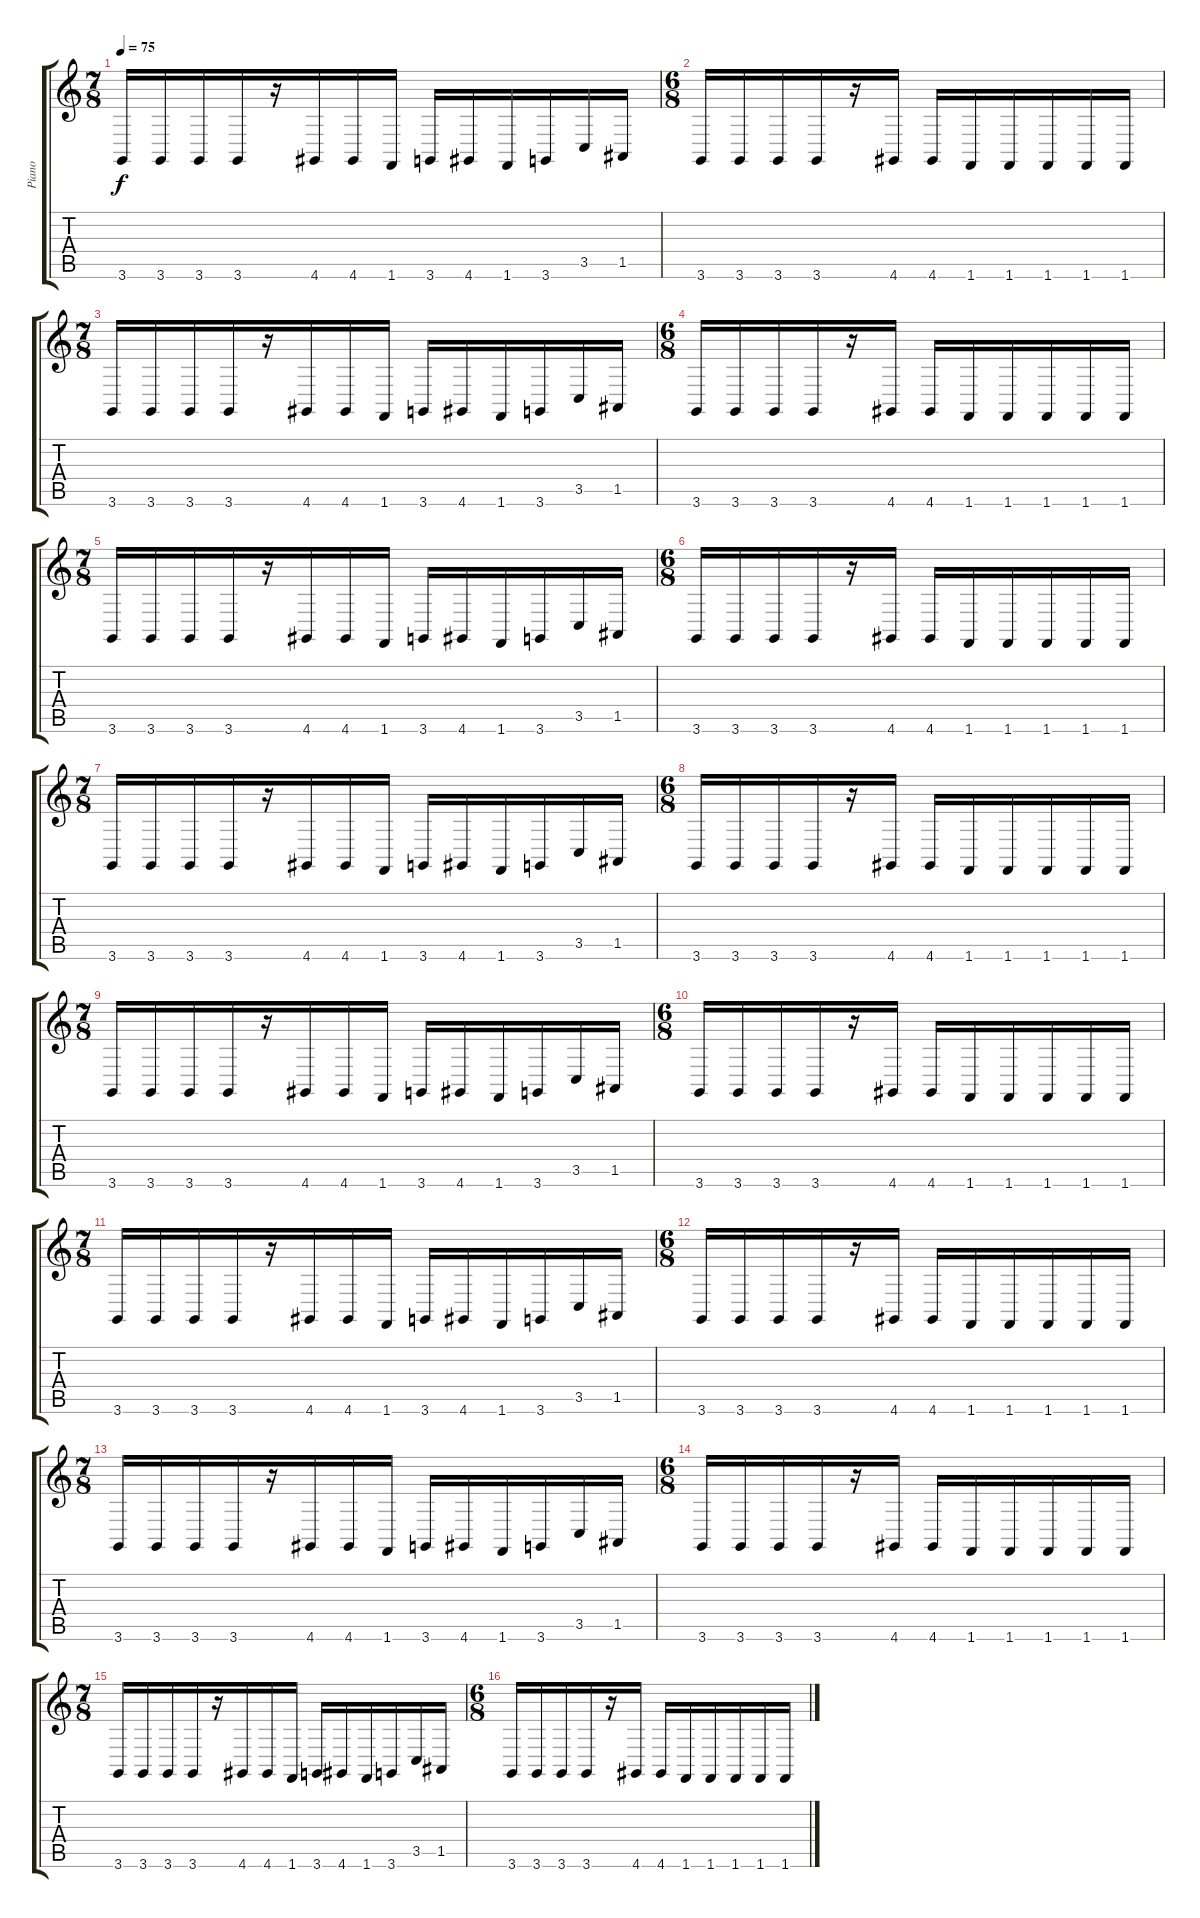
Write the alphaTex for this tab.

\track ("Piano" "Piano") {instrument acousticgrandpiano}
\staff {score tabs}
\tuning (E4 B3 G3 D3 A2 E2) {hide}
\ts (7 8)
\tempo 75
\clef g2
\ks c
3.6.16{dy f} 3.6.16 3.6.16 3.6.16 r.16 4.6.16 4.6.16 1.6.16 3.6.16 4.6.16 1.6.16 3.6.16 3.5.16 1.5.16 |
\ts (6 8)
3.6.16 3.6.16 3.6.16 3.6.16 r.16 4.6.16 4.6.16 1.6.16 1.6.16 1.6.16 1.6.16 1.6.16 |
\ts (7 8)
3.6.16 3.6.16 3.6.16 3.6.16 r.16 4.6.16 4.6.16 1.6.16 3.6.16 4.6.16 1.6.16 3.6.16 3.5.16 1.5.16 |
\ts (6 8)
3.6.16 3.6.16 3.6.16 3.6.16 r.16 4.6.16 4.6.16 1.6.16 1.6.16 1.6.16 1.6.16 1.6.16 |
\ts (7 8)
3.6.16 3.6.16 3.6.16 3.6.16 r.16 4.6.16 4.6.16 1.6.16 3.6.16 4.6.16 1.6.16 3.6.16 3.5.16 1.5.16 |
\ts (6 8)
3.6.16 3.6.16 3.6.16 3.6.16 r.16 4.6.16 4.6.16 1.6.16 1.6.16 1.6.16 1.6.16 1.6.16 |
\ts (7 8)
3.6.16 3.6.16 3.6.16 3.6.16 r.16 4.6.16 4.6.16 1.6.16 3.6.16 4.6.16 1.6.16 3.6.16 3.5.16 1.5.16 |
\ts (6 8)
3.6.16 3.6.16 3.6.16 3.6.16 r.16 4.6.16 4.6.16 1.6.16 1.6.16 1.6.16 1.6.16 1.6.16 |
\ts (7 8)
3.6.16 3.6.16 3.6.16 3.6.16 r.16 4.6.16 4.6.16 1.6.16 3.6.16 4.6.16 1.6.16 3.6.16 3.5.16 1.5.16 |
\ts (6 8)
3.6.16 3.6.16 3.6.16 3.6.16 r.16 4.6.16 4.6.16 1.6.16 1.6.16 1.6.16 1.6.16 1.6.16 |
\ts (7 8)
3.6.16 3.6.16 3.6.16 3.6.16 r.16 4.6.16 4.6.16 1.6.16 3.6.16 4.6.16 1.6.16 3.6.16 3.5.16 1.5.16 |
\ts (6 8)
3.6.16 3.6.16 3.6.16 3.6.16 r.16 4.6.16 4.6.16 1.6.16 1.6.16 1.6.16 1.6.16 1.6.16 |
\ts (7 8)
3.6.16 3.6.16 3.6.16 3.6.16 r.16 4.6.16 4.6.16 1.6.16 3.6.16 4.6.16 1.6.16 3.6.16 3.5.16 1.5.16 |
\ts (6 8)
3.6.16 3.6.16 3.6.16 3.6.16 r.16 4.6.16 4.6.16 1.6.16 1.6.16 1.6.16 1.6.16 1.6.16 |
\ts (7 8)
3.6.16 3.6.16 3.6.16 3.6.16 r.16 4.6.16 4.6.16 1.6.16 3.6.16 4.6.16 1.6.16 3.6.16 3.5.16 1.5.16 |
\ts (6 8)
3.6.16 3.6.16 3.6.16 3.6.16 r.16 4.6.16 4.6.16 1.6.16 1.6.16 1.6.16 1.6.16 1.6.16
